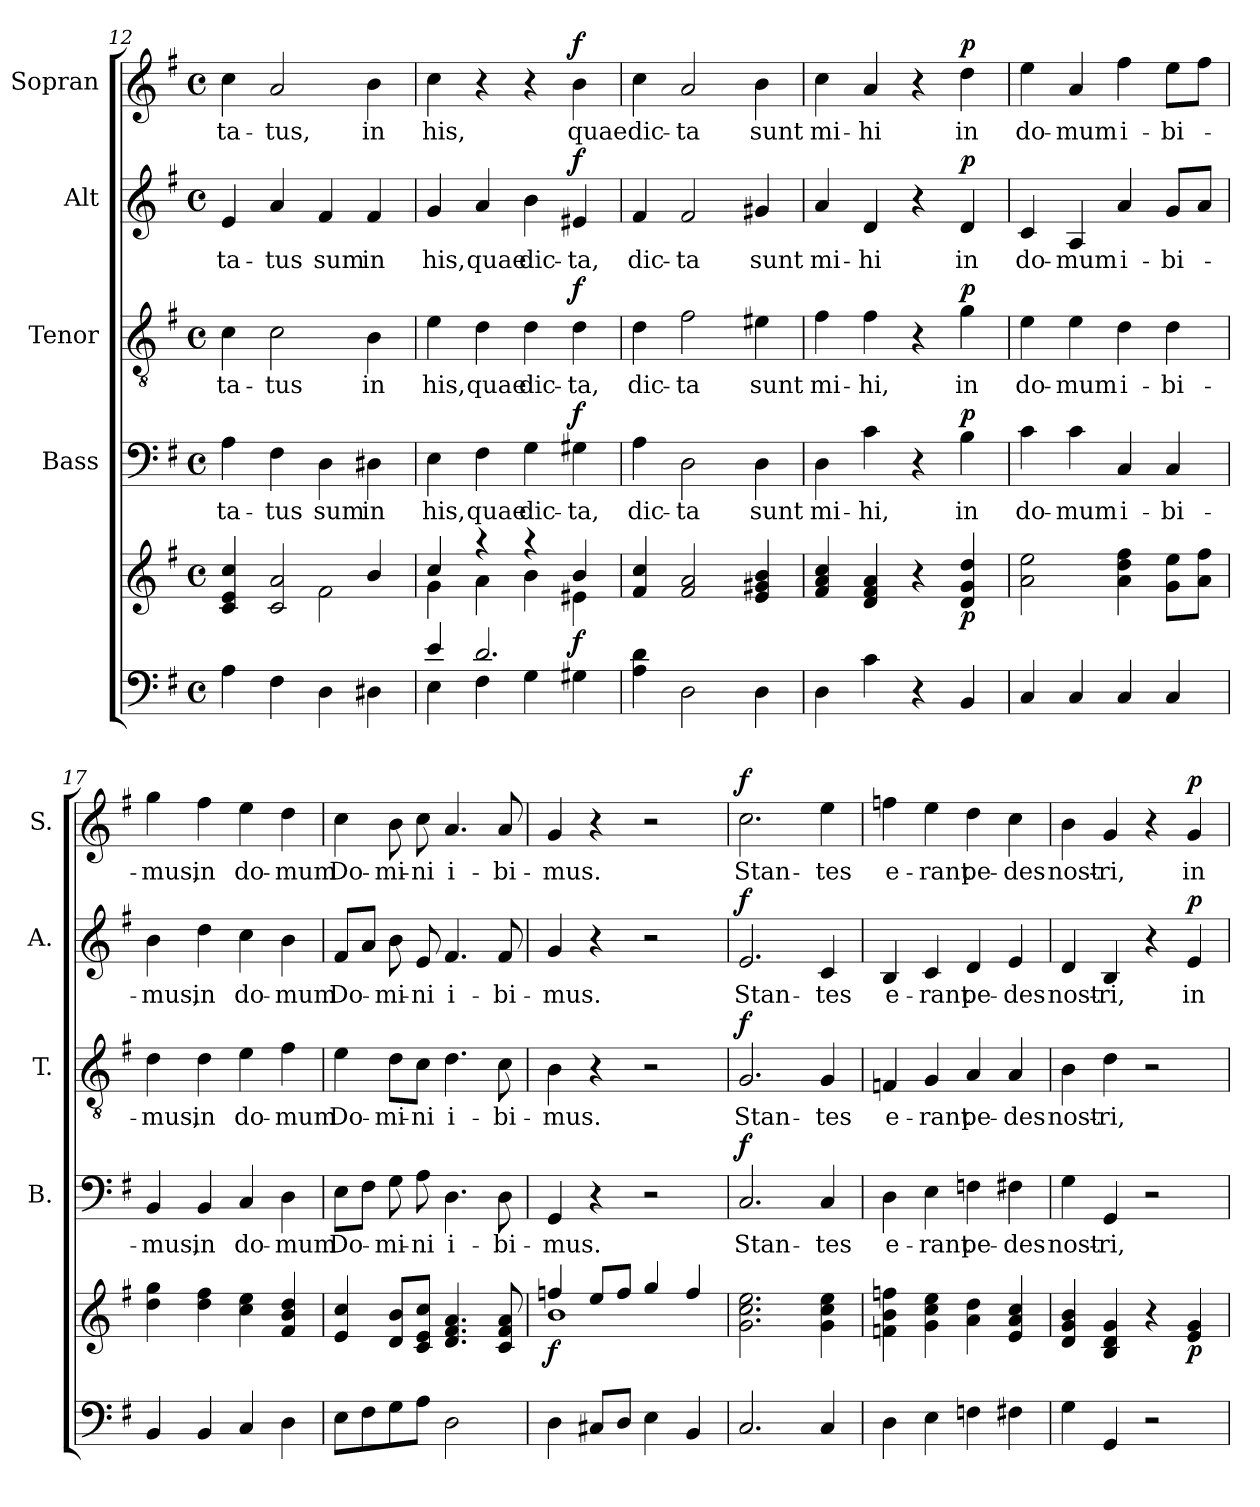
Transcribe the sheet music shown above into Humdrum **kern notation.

**kern	**kern	**dynam	**kern	**text	**dynam	**kern	**text	**dynam	**kern	**text	**dynam	**kern	**text	**dynam
*part5	*part5	*part5	*part4	*part4	*part4	*part3	*part3	*part3	*part2	*part2	*part2	*part1	*part1	*part1
*staff6	*staff5	*staff5/6	*staff4	*staff4	*staff4	*staff3	*staff3	*staff3	*staff2	*staff2	*staff2	*staff1	*staff1	*staff1
*	*	*	*I"Bass	*	*	*I"Tenor	*	*	*I"Alt	*	*	*I"Sopran	*	*
*	*	*	*I'B.	*	*	*I'T.	*	*	*I'A.	*	*	*I'S.	*	*
*clefF4	*clefG2	*	*clefF4	*	*	*clefGv2	*	*	*clefG2	*	*	*clefG2	*	*
*k[f#]	*k[f#]	*	*k[f#]	*	*	*k[f#]	*	*	*k[f#]	*	*	*k[f#]	*	*
*G:	*G:	*	*G:	*	*	*G:	*	*	*G:	*	*	*G:	*	*
*M4/4	*M4/4	*	*M4/4	*	*	*M4/4	*	*	*M4/4	*	*	*M4/4	*	*
*met(c)	*met(c)	*	*met(c)	*	*	*met(c)	*	*	*met(c)	*	*	*met(c)	*	*
=12	=12	=12	=12	=12	=12	=12	=12	=12	=12	=12	=12	=12	=12	=12
*	*^	*	*	*	*	*	*	*	*	*	*	*	*	*
!	!	!	!	!	!LO:LY:b	!	!	!LO:LY:b	!	!	!LO:LY:b	!	!	!LO:LY:b	!
4A\	4c/ 4e/ 4cc/	2ryy	.	4A\	-ta-	.	4c\	-ta-	.	4e/	-ta-	.	4cc\	-ta-	.
!	!	!	!	!	!LO:LY:b	!	!	!LO:LY:b	!	!	!LO:LY:b	!	!	!LO:LY:b	!
4F#\	2c/ 2a/	.	.	4F#\	-tus	.	2c\	-tus	.	4a/	-tus	.	2a/	-tus,	.
!	!	!	!	!	!LO:LY:b	!	!	!	!	!	!LO:LY:b	!	!	!	!
4D\	.	2f#\	.	4D\	sum	.	.	.	.	4f#/	sum	.	.	.	.
!	!	!	!	!	!LO:LY:b	!	!	!LO:LY:b	!	!	!LO:LY:b	!	!	!LO:LY:b	!
4D#X\	4b/	.	.	4D#X\	in	.	4B\	in	.	4f#/	in	.	4b\	in	.
=13	=13	=13	=13	=13	=13	=13	=13	=13	=13	=13	=13	=13	=13	=13	=13
*^	*	*	*	*	*	*	*	*	*	*	*	*	*	*	*
!	!	!	!	!	!	!LO:LY:b	!	!	!LO:LY:b	!	!	!LO:LY:b	!	!	!LO:LY:b	!
4e/	4E\	4cc/	4g\	.	4E\	his,	.	4e\	his,	.	4g/	his,	.	4cc\	his,	.
!	!	!	!	!	!	!LO:LY:b	!	!	!LO:LY:b	!	!	!LO:LY:b	!	!	!	!
2.d/	4F#\	4raa	4a\	.	4F#\	quae	.	4d\	quae	.	4a/	quae	.	4r	.	.
!	!	!	!	!	!	!LO:LY:b	!	!	!LO:LY:b	!	!	!LO:LY:b	!	!	!	!
.	4G\	4raa	4b\	.	4G\	dic-	.	4d\	dic-	.	4b\	dic-	.	4r	.	.
!	!	!	!	!LO:DY:b	!	!LO:LY:b	!LO:DY:a	!	!LO:LY:b	!LO:DY:a	!	!LO:LY:b	!LO:DY:a	!	!LO:LY:b	!LO:DY:a
.	4G#X\	4b/	4e#X\	f	4G#X\	-ta,	f	4d\	-ta,	f	4e#X/	-ta,	f	4b\	quae	f
!!LO:PB:g=z
=14	=14	=14	=14	=14	=14	=14	=14	=14	=14	=14	=14	=14	=14	=14	=14	=14
!	!	!	!	!	!	!LO:LY:b	!	!	!LO:LY:b	!	!	!LO:LY:b	!	!	!LO:LY:b	!
*v	*v	*	*	*	*	*	*	*	*	*	*	*	*	*	*	*
*	*v	*v	*	*	*	*	*	*	*	*	*	*	*	*	*
4A\ 4d\	4f#/ 4cc/	.	4A\	dic-	.	4d\	dic-	.	4f#/	dic-	.	4cc\	dic-	.
!	!	!	!	!LO:LY:b	!	!	!LO:LY:b	!	!	!LO:LY:b	!	!	!LO:LY:b	!
2D\	2f#/ 2a/	.	2D\	-ta	.	2f#\	-ta	.	2f#/	-ta	.	2a/	-ta	.
!	!	!	!	!LO:LY:b	!	!	!LO:LY:b	!	!	!LO:LY:b	!	!	!LO:LY:b	!
4D\	4e/ 4g#X/ 4b/	.	4D\	sunt	.	4e#X\	sunt	.	4g#X/	sunt	.	4b\	sunt	.
=15	=15	=15	=15	=15	=15	=15	=15	=15	=15	=15	=15	=15	=15	=15
!	!	!	!	!LO:LY:b	!	!	!LO:LY:b	!	!	!LO:LY:b	!	!	!LO:LY:b	!
4D\	4f#/ 4a/ 4cc/	.	4D\	mi-	.	4f#\	mi-	.	4a/	mi-	.	4cc\	mi-	.
!	!	!	!	!LO:LY:b	!	!	!LO:LY:b	!	!	!LO:LY:b	!	!	!LO:LY:b	!
4c\	4d/ 4f#/ 4a/	.	4c\	-hi,	.	4f#\	-hi,	.	4d/	-hi	.	4a/	-hi	.
4r	4r	.	4r	.	.	4r	.	.	4r	.	.	4r	.	.
!	!	!LO:DY:b	!	!LO:LY:b	!LO:DY:a	!	!LO:LY:b	!LO:DY:a	!	!LO:LY:b	!LO:DY:a	!	!LO:LY:b	!LO:DY:a
4BB/	4d/ 4g/ 4dd/	p	4B\	in	p	4g\	in	p	4d/	in	p	4dd\	in	p
=16	=16	=16	=16	=16	=16	=16	=16	=16	=16	=16	=16	=16	=16	=16
!	!	!	!	!LO:LY:b	!	!	!LO:LY:b	!	!	!LO:LY:b	!	!	!LO:LY:b	!
4C/	2a\ 2ee\	.	4c\	do-	.	4e\	do-	.	4c/	do-	.	4ee\	do-	.
!	!	!	!	!LO:LY:b	!	!	!LO:LY:b	!	!	!LO:LY:b	!	!	!LO:LY:b	!
4C/	.	.	4c\	-mum	.	4e\	-mum	.	4A/	-mum	.	4a/	-mum	.
!	!	!	!	!LO:LY:b	!	!	!LO:LY:b	!	!	!LO:LY:b	!	!	!LO:LY:b	!
4C/	4a\ 4dd\ 4ff#\	.	4C/	i-	.	4d\	i-	.	4a/	i-	.	4ff#\	i-	.
!	!	!	!	!LO:LY:b	!	!	!LO:LY:b	!	!	!LO:LY:b	!	!	!LO:LY:b	!
4C/	8g\ 8ee\L	.	4C/	-bi-	.	4d\	-bi-	.	8g/L	-bi-	.	8ee\L	-bi-	.
.	8a\ 8ff#\J	.	.	.	.	.	.	.	8a/J	.	.	8ff#\J	.	.
=17	=17	=17	=17	=17	=17	=17	=17	=17	=17	=17	=17	=17	=17	=17
!	!	!	!	!LO:LY:b	!	!	!LO:LY:b	!	!	!LO:LY:b	!	!	!LO:LY:b	!
4BB/	4dd\ 4gg\	.	4BB/	-mus,	.	4d\	-mus,	.	4b\	-mus,	.	4gg\	-mus,	.
!	!	!	!	!LO:LY:b	!	!	!LO:LY:b	!	!	!LO:LY:b	!	!	!LO:LY:b	!
4BB/	4dd\ 4ff#\	.	4BB/	in	.	4d\	in	.	4dd\	in	.	4ff#\	in	.
!	!	!	!	!LO:LY:b	!	!	!LO:LY:b	!	!	!LO:LY:b	!	!	!LO:LY:b	!
4C/	4cc\ 4ee\	.	4C/	do-	.	4e\	do-	.	4cc\	do-	.	4ee\	do-	.
!	!	!	!	!LO:LY:b	!	!	!LO:LY:b	!	!	!LO:LY:b	!	!	!LO:LY:b	!
4D\	4f#/ 4b/ 4dd/	.	4D\	-mum	.	4f#\	-mum	.	4b\	-mum	.	4dd\	-mum	.
=18	=18	=18	=18	=18	=18	=18	=18	=18	=18	=18	=18	=18	=18	=18
!	!	!	!	!LO:LY:b	!	!	!LO:LY:b	!	!	!LO:LY:b	!	!	!LO:LY:b	!
8E\L	4e/ 4cc/	.	8E\L	Do-	.	4e\	Do-	.	8f#/L	Do-	.	4cc\	Do-	.
8F#\	.	.	8F#\J	.	.	.	.	.	8a/J	.	.	.	.	.
!	!	!	!	!LO:LY:b	!	!	!LO:LY:b	!	!	!LO:LY:b	!	!	!LO:LY:b	!
8G\	8d/ 8b/L	.	8G\	-mi-	.	8d\L	-mi-	.	8b\	-mi-	.	8b\	-mi-	.
!	!	!	!	!LO:LY:b	!	!	!LO:LY:b	!	!	!LO:LY:b	!	!	!LO:LY:b	!
8A\J	8c/ 8e/ 8cc/J	.	8A\	-ni	.	8c\J	-ni	.	8e/	-ni	.	8cc\	-ni	.
!	!	!	!	!LO:LY:b	!	!	!LO:LY:b	!	!	!LO:LY:b	!	!	!LO:LY:b	!
2D\	4.d/ 4.f#/ 4.a/	.	4.D\	i-	.	4.d\	i-	.	4.f#/	i-	.	4.a/	i-	.
!	!	!	!	!LO:LY:b	!	!	!LO:LY:b	!	!	!LO:LY:b	!	!	!LO:LY:b	!
.	8c/ 8f#/ 8a/	.	8D\	-bi-	.	8c\	-bi-	.	8f#/	-bi-	.	8a/	-bi-	.
=19	=19	=19	=19	=19	=19	=19	=19	=19	=19	=19	=19	=19	=19	=19
*	*^	*	*	*	*	*	*	*	*	*	*	*	*	*
!	!	!	!LO:DY:b	!	!LO:LY:b	!	!	!LO:LY:b	!	!	!LO:LY:b	!	!	!LO:LY:b	!
4D\	4ffn/	1b	f	4GG/	-mus.	.	4B\	-mus.	.	4g/	-mus.	.	4g/	-mus.	.
8C#X/L	8ee/L	.	.	4r	.	.	4r	.	.	4r	.	.	4r	.	.
8D/J	8ff/J	.	.	.	.	.	.	.	.	.	.	.	.	.	.
4E\	4gg/	.	.	2r	.	.	2r	.	.	2r	.	.	2r	.	.
4BB/	4ff/	.	.	.	.	.	.	.	.	.	.	.	.	.	.
*	*v	*v	*	*	*	*	*	*	*	*	*	*	*	*	*
!!LO:LB:g=z
=20	=20	=20	=20	=20	=20	=20	=20	=20	=20	=20	=20	=20	=20	=20
!	!	!	!	!LO:LY:b	!LO:DY:a	!	!LO:LY:b	!LO:DY:a	!	!LO:LY:b	!LO:DY:a	!	!LO:LY:b	!LO:DY:a
2.C/	2.g\ 2.cc\ 2.ee\	.	2.C/	Stan-	f	2.G/	Stan-	f	2.e/	Stan-	f	2.cc\	Stan-	f
!	!	!	!	!LO:LY:b	!	!	!LO:LY:b	!	!	!LO:LY:b	!	!	!LO:LY:b	!
4C/	4g\ 4cc\ 4ee\	.	4C/	-tes	.	4G/	-tes	.	4c/	-tes	.	4ee\	-tes	.
=21	=21	=21	=21	=21	=21	=21	=21	=21	=21	=21	=21	=21	=21	=21
!	!	!	!	!LO:LY:b	!	!	!LO:LY:b	!	!	!LO:LY:b	!	!	!LO:LY:b	!
4D\	4fn\ 4b\ 4ffn\	.	4D\	e-	.	4Fn/	e-	.	4B/	e-	.	4ffn\	e-	.
!	!	!	!	!LO:LY:b	!	!	!LO:LY:b	!	!	!LO:LY:b	!	!	!LO:LY:b	!
4E\	4g\ 4cc\ 4ee\	.	4E\	-rant	.	4G/	-rant	.	4c/	-rant	.	4ee\	-rant	.
!	!	!	!	!LO:LY:b	!	!	!LO:LY:b	!	!	!LO:LY:b	!	!	!LO:LY:b	!
4Fn\	4a\ 4dd\	.	4Fn\	pe-	.	4A/	pe-	.	4d/	pe-	.	4dd\	pe-	.
!	!	!	!	!LO:LY:b	!	!	!LO:LY:b	!	!	!LO:LY:b	!	!	!LO:LY:b	!
4F#X\	4e/ 4a/ 4cc/	.	4F#X\	-des	.	4A/	-des	.	4e/	-des	.	4cc\	-des	.
=22	=22	=22	=22	=22	=22	=22	=22	=22	=22	=22	=22	=22	=22	=22
!	!	!	!	!LO:LY:b	!	!	!LO:LY:b	!	!	!LO:LY:b	!	!	!LO:LY:b	!
4G\	4d/ 4g/ 4b/	.	4G\	nost-	.	4B\	nost-	.	4d/	nost-	.	4b\	nost-	.
!	!	!	!	!LO:LY:b	!	!	!LO:LY:b	!	!	!LO:LY:b	!	!	!LO:LY:b	!
4GG/	4B/ 4d/ 4g/	.	4GG/	-ri,	.	4d\	-ri,	.	4B/	-ri,	.	4g/	-ri,	.
2r	4r	.	2r	.	.	2r	.	.	4r	.	.	4r	.	.
!	!	!LO:DY:b	!	!	!	!	!	!	!	!LO:LY:b	!LO:DY:a	!	!LO:LY:b	!LO:DY:a
.	4e/ 4g/	p	.	.	.	.	.	.	4e/	in	p	4g/	in	p
=	=	=	=	=	=	=	=	=	=	=	=	=	=	=
*-	*-	*-	*-	*-	*-	*-	*-	*-	*-	*-	*-	*-	*-	*-
